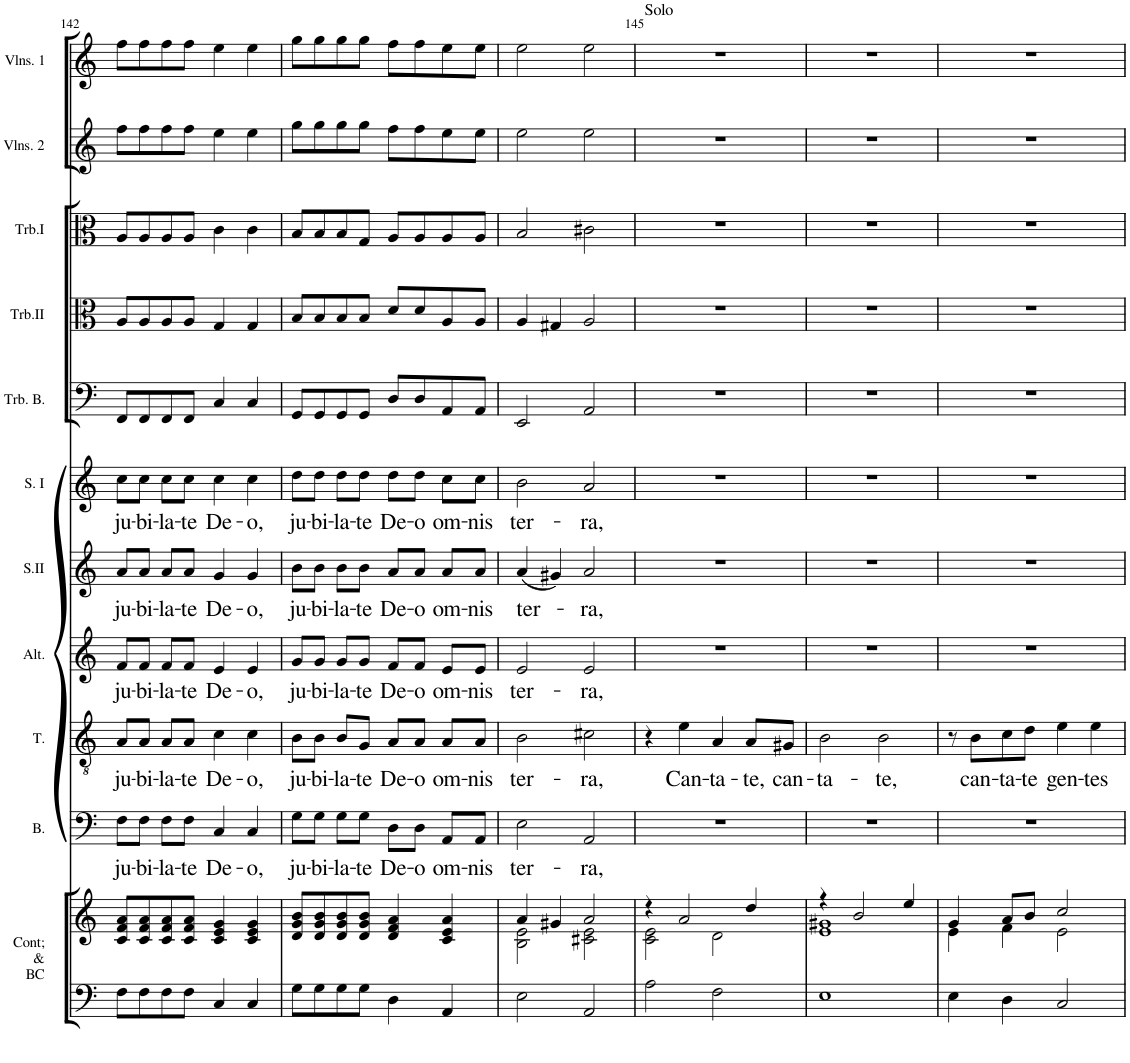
**kern	**kern	**kern	**text	**kern	**text	**kern	**text	**kern	**text	**kern	**text	**kern	**kern	**kern	**kern	**kern
*part11	*part11	*part10	*part10	*part9	*part9	*part8	*part8	*part7	*part7	*part6	*part6	*part5	*part4	*part3	*part2	*part1
*staff12	*staff11	*staff10	*staff10	*staff9	*staff9	*staff8	*staff8	*staff7	*staff7	*staff6	*staff6	*staff5	*staff4	*staff3	*staff2	*staff1
*I"Continuo &amp; Basse Continue	*	*I"Basse	*	*I"Ténor	*	*I"Alto	*	*I"Soprano II	*	*I"Soprane I	*	*I"Trombone Basse	*I"Trombone II	*I"Trombone I	*I"Deuxièmes Violons	*I"Premiers Violons
*I'Cont; &amp; BC	*	*I'B.	*	*I'T.	*	*I'Alt.	*	*I'S.II	*	*I'S. I	*	*I'Trb. B.	*I'Trb.II	*I'Trb.I	*I'Vlns. 2	*I'Vlns. 1
!!LO:PB:g=z
*clefF4	*clefG2	*clefF4	*	*clefGv2	*	*clefG2	*	*clefG2	*	*clefG2	*	*clefF4	*clefC3	*clefC3	*clefG2	*clefG2
*k[]	*k[]	*k[]	*	*k[]	*	*k[]	*	*k[]	*	*k[]	*	*k[]	*k[]	*k[]	*k[]	*k[]
*M4/4	*M4/4	*M4/4	*	*M4/4	*	*M4/4	*	*M4/4	*	*M4/4	*	*M4/4	*M4/4	*M4/4	*M4/4	*M4/4
*met(c)	*met(c)	*met(c)	*	*met(c)	*	*met(c)	*	*met(c)	*	*met(c)	*	*met(c)	*met(c)	*met(c)	*met(c)	*met(c)
=142	=142	=142	=142	=142	=142	=142	=142	=142	=142	=142	=142	=142	=142	=142	=142	=142
!	!	!	!LO:LY:b	!	!LO:LY:b	!	!LO:LY:b	!	!LO:LY:b	!	!LO:LY:b	!	!	!	!	!
8F\L	8c/ 8f/ 8a/L	8F\L	ju-	8A/L	ju-	8f/L	ju-	8a/L	ju-	8cc\L	ju-	8FF/L	8A/L	8A/L	8ff\L	8ff\L
!	!	!	!LO:LY:b	!	!LO:LY:b	!	!LO:LY:b	!	!LO:LY:b	!	!LO:LY:b	!	!	!	!	!
8F\	8c/ 8f/ 8a/	8F\J	-bi-	8A/J	-bi-	8f/J	-bi-	8a/J	-bi-	8cc\J	-bi-	8FF/	8A/	8A/	8ff\	8ff\
!	!	!	!LO:LY:b	!	!LO:LY:b	!	!LO:LY:b	!	!LO:LY:b	!	!LO:LY:b	!	!	!	!	!
8F\	8c/ 8f/ 8a/	8F\L	-la-	8A/L	-la-	8f/L	-la-	8a/L	-la-	8cc\L	-la-	8FF/	8A/	8A/	8ff\	8ff\
!	!	!	!LO:LY:b	!	!LO:LY:b	!	!LO:LY:b	!	!LO:LY:b	!	!LO:LY:b	!	!	!	!	!
8F\J	8c/ 8f/ 8a/J	8F\J	-te	8A/J	-te	8f/J	-te	8a/J	-te	8cc\J	-te	8FF/J	8A/J	8A/J	8ff\J	8ff\J
!	!	!	!LO:LY:b	!	!LO:LY:b	!	!LO:LY:b	!	!LO:LY:b	!	!LO:LY:b	!	!	!	!	!
4C/	4c/ 4e/ 4g/	4C/	De-	4c\	De-	4e/	De-	4g/	De-	4cc\	De-	4C/	4G/	4c\	4ee\	4ee\
!	!	!	!LO:LY:b	!	!LO:LY:b	!	!LO:LY:b	!	!LO:LY:b	!	!LO:LY:b	!	!	!	!	!
4C/	4c/ 4e/ 4g/	4C/	-o,	4c\	-o,	4e/	-o,	4g/	-o,	4cc\	-o,	4C/	4G/	4c\	4ee\	4ee\
=143	=143	=143	=143	=143	=143	=143	=143	=143	=143	=143	=143	=143	=143	=143	=143	=143
!	!	!	!LO:LY:b	!	!LO:LY:b	!	!LO:LY:b	!	!LO:LY:b	!	!LO:LY:b	!	!	!	!	!
8G\L	8d/ 8g/ 8b/L	8G\L	ju-	8B\L	ju-	8g/L	ju-	8b\L	ju-	8dd\L	ju-	8GG/L	8B/L	8B/L	8gg\L	8gg\L
!	!	!	!LO:LY:b	!	!LO:LY:b	!	!LO:LY:b	!	!LO:LY:b	!	!LO:LY:b	!	!	!	!	!
8G\	8d/ 8g/ 8b/	8G\J	-bi-	8B\J	-bi-	8g/J	-bi-	8b\J	-bi-	8dd\J	-bi-	8GG/	8B/	8B/	8gg\	8gg\
!	!	!	!LO:LY:b	!	!LO:LY:b	!	!LO:LY:b	!	!LO:LY:b	!	!LO:LY:b	!	!	!	!	!
8G\	8d/ 8g/ 8b/	8G\L	-la-	8B/L	-la-	8g/L	-la-	8b\L	-la-	8dd\L	-la-	8GG/	8B/	8B/	8gg\	8gg\
!	!	!	!LO:LY:b	!	!LO:LY:b	!	!LO:LY:b	!	!LO:LY:b	!	!LO:LY:b	!	!	!	!	!
8G\J	8d/ 8g/ 8b/J	8G\J	-te	8G/J	-te	8g/J	-te	8b\J	-te	8dd\J	-te	8GG/J	8B/J	8G/J	8gg\J	8gg\J
!	!	!	!LO:LY:b	!	!LO:LY:b	!	!LO:LY:b	!	!LO:LY:b	!	!LO:LY:b	!	!	!	!	!
4D\	4d/ 4f/ 4a/	8D\L	De-	8A/L	De-	8f/L	De-	8a/L	De-	8dd\L	De-	8D/L	8d/L	8A/L	8ff\L	8ff\L
!	!	!	!LO:LY:b	!	!LO:LY:b	!	!LO:LY:b	!	!LO:LY:b	!	!LO:LY:b	!	!	!	!	!
.	.	8D\J	-o	8A/J	-o	8f/J	-o	8a/J	-o	8dd\J	-o	8D/	8d/	8A/	8ff\	8ff\
!	!	!	!LO:LY:b	!	!LO:LY:b	!	!LO:LY:b	!	!LO:LY:b	!	!LO:LY:b	!	!	!	!	!
4AA/	4c/ 4e/ 4a/	8AA/L	om-	8A/L	om-	8e/L	om-	8a/L	om-	8cc\L	om-	8AA/	8A/	8A/	8ee\	8ee\
!	!	!	!LO:LY:b	!	!LO:LY:b	!	!LO:LY:b	!	!LO:LY:b	!	!LO:LY:b	!	!	!	!	!
.	.	8AA/J	-nis	8A/J	-nis	8e/J	-nis	8a/J	-nis	8cc\J	-nis	8AA/J	8A/J	8A/J	8ee\J	8ee\J
=144	=144	=144	=144	=144	=144	=144	=144	=144	=144	=144	=144	=144	=144	=144	=144	=144
*	*^	*	*	*	*	*	*	*	*	*	*	*	*	*	*	*
!	!	!	!	!LO:LY:b	!	!LO:LY:b	!	!LO:LY:b	!	!LO:LY:b	!	!LO:LY:b	!	!	!	!	!
2E\	4a/	2B\ 2e\	2E\	ter-	2B\	ter-	2e/	ter-	(4a/	ter-	2b\	ter-	2EE/	4A/	2B/	2ee\	2ee\
.	4g#X/	.	.	.	.	.	.	.	4g#X/)	.	.	.	.	4G#X/	.	.	.
!	!	!	!	!LO:LY:b	!	!LO:LY:b	!	!LO:LY:b	!	!LO:LY:b	!	!LO:LY:b	!	!	!	!	!
2AA/	2a/	2c#X\ 2e\	2AA/	-ra,	2c#X\	-ra,	2e/	-ra,	2a/	-ra,	2a/	-ra,	2AA/	2A/	2c#X\	2ee\	2ee\
=145	=145	=145	=145	=145	=145	=145	=145	=145	=145	=145	=145	=145	=145	=145	=145	=145	=145
!	!	!	!	!	!	!	!	!	!	!	!	!	!	!	!	!	!LO:TX:a:t=Solo
2A\	4r	2c\ 2e\	1r	.	4r	.	1r	.	1r	.	1r	.	1r	1r	1r	1r	1r
!	!	!	!	!	!	!LO:LY:b	!	!	!	!	!	!	!	!	!	!	!
.	2a/	.	.	.	4e\	Can-	.	.	.	.	.	.	.	.	.	.	.
!	!	!	!	!	!	!LO:LY:b	!	!	!	!	!	!	!	!	!	!	!
2F\	.	2d\	.	.	4A/	-ta-	.	.	.	.	.	.	.	.	.	.	.
!	!	!	!	!	!	!LO:LY:b	!	!	!	!	!	!	!	!	!	!	!
.	4dd/	.	.	.	8A/L	-te,	.	.	.	.	.	.	.	.	.	.	.
!	!	!	!	!	!	!LO:LY:b	!	!	!	!	!	!	!	!	!	!	!
.	.	.	.	.	8G#X/J	can-	.	.	.	.	.	.	.	.	.	.	.
=146	=146	=146	=146	=146	=146	=146	=146	=146	=146	=146	=146	=146	=146	=146	=146	=146	=146
!	!	!	!	!	!	!LO:LY:b	!	!	!	!	!	!	!	!	!	!	!
1E	4r	1e 1g#X	1r	.	2B\	-ta-	1r	.	1r	.	1r	.	1r	1r	1r	1r	1r
.	2b/	.	.	.	.	.	.	.	.	.	.	.	.	.	.	.	.
!	!	!	!	!	!	!LO:LY:b	!	!	!	!	!	!	!	!	!	!	!
.	.	.	.	.	2B\	-te,	.	.	.	.	.	.	.	.	.	.	.
.	4ee/	.	.	.	.	.	.	.	.	.	.	.	.	.	.	.	.
=147	=147	=147	=147	=147	=147	=147	=147	=147	=147	=147	=147	=147	=147	=147	=147	=147	=147
4E\	4g/	4e\	1r	.	8r	.	1r	.	1r	.	1r	.	1r	1r	1r	1r	1r
!	!	!	!	!	!	!LO:LY:b	!	!	!	!	!	!	!	!	!	!	!
.	.	.	.	.	8B\L	can-	.	.	.	.	.	.	.	.	.	.	.
!	!	!	!	!	!	!LO:LY:b	!	!	!	!	!	!	!	!	!	!	!
4D\	8a/L	4f\	.	.	8c\	-ta-	.	.	.	.	.	.	.	.	.	.	.
!	!	!	!	!	!	!LO:LY:b	!	!	!	!	!	!	!	!	!	!	!
.	8b/J	.	.	.	8d\J	-te	.	.	.	.	.	.	.	.	.	.	.
!	!	!	!	!	!	!LO:LY:b	!	!	!	!	!	!	!	!	!	!	!
2C/	2cc/	2e\	.	.	4e\	gen-	.	.	.	.	.	.	.	.	.	.	.
!	!	!	!	!	!	!LO:LY:b	!	!	!	!	!	!	!	!	!	!	!
.	.	.	.	.	4e\	-tes	.	.	.	.	.	.	.	.	.	.	.
*	*v	*v	*	*	*	*	*	*	*	*	*	*	*	*	*	*	*
=	=	=	=	=	=	=	=	=	=	=	=	=	=	=	=	=
*-	*-	*-	*-	*-	*-	*-	*-	*-	*-	*-	*-	*-	*-	*-	*-	*-
